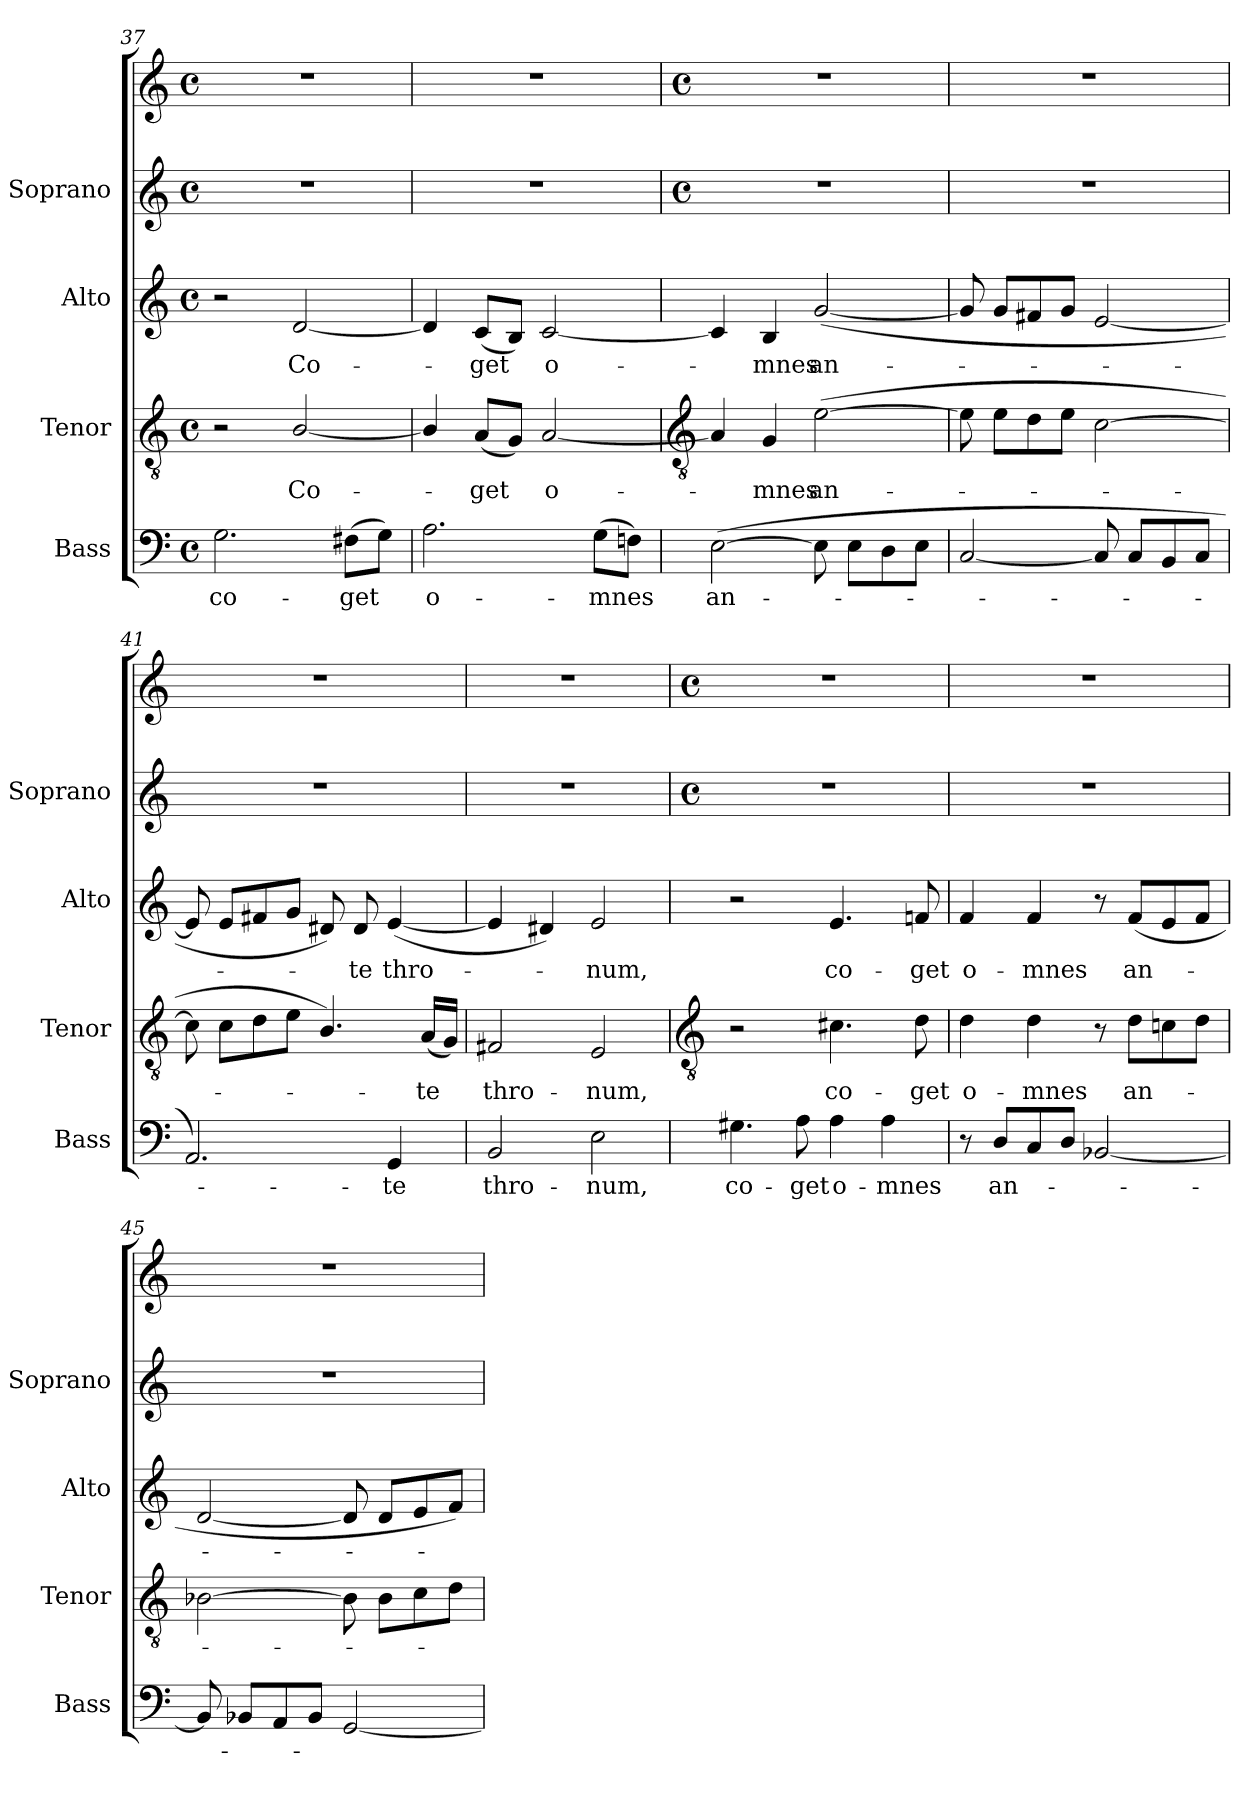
**kern	**text	**kern	**text	**kern	**text	**kern	**kern
*part4	*part4	*part3	*part3	*part2	*part2	*part1	*part1
*staff5	*staff5	*staff4	*staff4	*staff3	*staff3	*staff2	*staff1
*I"Bass	*	*I"Tenor	*	*I"Alto	*	*I"Soprano	*
*I'Bass	*	*I'Tenor	*	*I'Alto	*	*I'Soprano	*
*clefF4	*	*clefGv2	*	*clefG2	*	*clefG2	*clefG2
*k[]	*	*k[]	*	*k[]	*	*k[]	*k[]
*C:	*	*C:	*	*C:	*	*C:	*C:
*M4/4	*	*M4/4	*	*M4/4	*	*M4/4	*M4/4
*met(c)	*	*met(c)	*	*met(c)	*	*met(c)	*met(c)
=37	=37	=37	=37	=37	=37	=37	=37
!	!LO:LY:b	!	!	!	!	!	!
2.G	co-	2r	.	2r	.	1r	1r
!	!	!	!LO:LY:b	!	!LO:LY:b	!	!
.	.	[2B/	Co-	[2d	Co-	.	.
!	!LO:LY:b	!	!	!	!	!	!
(>8F#XL	-get	.	.	.	.	.	.
8GJ)	.	.	.	.	.	.	.
=38	=38	=38	=38	=38	=38	=38	=38
!	!LO:LY:b	!	!	!	!	!	!
2.A	o-	4B/]	.	4d]	.	1r	1r
!	!	!	!LO:LY:b	!	!LO:LY:b	!	!
.	.	(<8AL	get	(<8cL	get	.	.
.	.	8GJ)	.	8BJ)	.	.	.
!	!	!	!LO:LY:b	!	!LO:LY:b	!	!
.	.	[2A	o-	[2c	o-	.	.
!	!LO:LY:b	!	!	!	!	!	!
(>8GL	-mnes	.	.	.	.	.	.
8FnJ)	.	.	.	.	.	.	.
!!LO:LB:g=z
=39	=39	=39	=39	=39	=39	=39	=39
*	*	*clefGv2	*	*	*	*	*
*	*	*	*	*	*	*M4/4	*M4/4
*	*	*	*	*	*	*met(c)	*met(c)
!	!LO:LY:b	!	!	!	!	!	!
(<[2E	an-	4A]	.	4c]	.	1r	1r
!	!	!	!LO:LY:b	!	!LO:LY:b	!	!
.	.	4G	mnes	4B	mnes	.	.
!	!	!	!LO:LY:b	!	!LO:LY:b	!	!
8E]	.	(>[2e	an-	(<[2g	an-	.	.
8EL	.	.	.	.	.	.	.
8D	.	.	.	.	.	.	.
8EJ	.	.	.	.	.	.	.
=40	=40	=40	=40	=40	=40	=40	=40
[2C	.	8e]	.	8g]	.	1r	1r
.	.	8eL	.	8gL	.	.	.
.	.	8d	.	8f#X	.	.	.
.	.	8eJ	.	8gJ	.	.	.
8C]	.	[2c	.	[2e	.	.	.
8CL	.	.	.	.	.	.	.
8BB	.	.	.	.	.	.	.
8CJ	.	.	.	.	.	.	.
=41	=41	=41	=41	=41	=41	=41	=41
2.AA)	.	8c]	.	8e]	.	1r	1r
.	.	8cL	.	8eL	.	.	.
.	.	8d	.	8f#X	.	.	.
.	.	8eJ	.	8gJ	.	.	.
.	.	4.B/)	.	8d#X)	.	.	.
!	!	!	!	!	!LO:LY:b	!	!
.	.	.	.	8d#	te	.	.
!	!LO:LY:b	!	!	!	!LO:LY:b	!	!
4GG	te	.	.	(<[4e	thro-	.	.
!	!	!	!LO:LY:b	!	!	!	!
.	.	(<16ALL	te	.	.	.	.
.	.	16GJJ)	.	.	.	.	.
=42	=42	=42	=42	=42	=42	=42	=42
!	!LO:LY:b	!	!LO:LY:b	!	!	!	!
2BB	thro-	2F#X	thro-	4e]	.	1r	1r
.	.	.	.	4d#X)	.	.	.
!	!LO:LY:b	!	!LO:LY:b	!	!LO:LY:b	!	!
2E	-num,	2E	-num,	2e	num,	.	.
!!LO:LB:g=z
=43	=43	=43	=43	=43	=43	=43	=43
*	*	*clefGv2	*	*	*	*	*
*	*	*	*	*	*	*M4/4	*M4/4
*	*	*	*	*	*	*met(c)	*met(c)
!	!LO:LY:b	!	!	!	!	!	!
4.G#X	co-	2r	.	2r	.	1r	1r
!	!LO:LY:b	!	!	!	!	!	!
8A	-get	.	.	.	.	.	.
!	!LO:LY:b	!	!LO:LY:b	!	!LO:LY:b	!	!
4A	o-	4.c#X	co-	4.e	co-	.	.
!	!LO:LY:b	!	!	!	!	!	!
4A	-mnes	.	.	.	.	.	.
!	!	!	!LO:LY:b	!	!LO:LY:b	!	!
.	.	8d	-get	8fn	-get	.	.
=44	=44	=44	=44	=44	=44	=44	=44
!	!	!	!LO:LY:b	!	!LO:LY:b	!	!
8r	.	4d	o-	4f	o-	1r	1r
!	!LO:LY:b	!	!	!	!	!	!
8DL	an-	.	.	.	.	.	.
!	!	!	!LO:LY:b	!	!LO:LY:b	!	!
8C	.	4d	-mnes	4f	-mnes	.	.
8DJ	.	.	.	.	.	.	.
[2BB-X	.	8r	.	8r	.	.	.
!	!	!	!LO:LY:b	!	!LO:LY:b	!	!
.	.	8dL	an-	(<8fL	an-	.	.
.	.	8cn	.	8e	.	.	.
.	.	8dJ	.	8fJ	.	.	.
=45	=45	=45	=45	=45	=45	=45	=45
8BB-]	.	[2B-X	.	[2d	.	1r	1r
8BB-L	.	.	.	.	.	.	.
8AA	.	.	.	.	.	.	.
8BB-J	.	.	.	.	.	.	.
[2GG	.	8B-]	.	8d]	.	.	.
.	.	8B-L	.	8dL	.	.	.
.	.	8c	.	8e	.	.	.
.	.	8dJ	.	8fJ)	.	.	.
=	=	=	=	=	=	=	=
*-	*-	*-	*-	*-	*-	*-	*-
